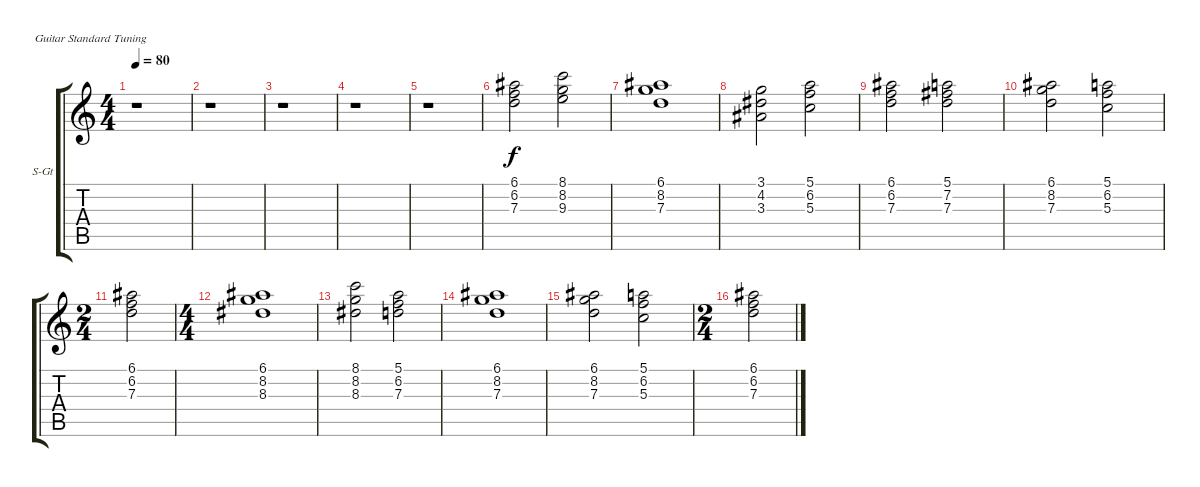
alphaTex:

\bracketExtendMode groupsimilarinstruments
\firstSystemTrackNameOrientation horizontal
\otherSystemsTrackNameOrientation horizontal
\track ("Lord 2" "S-Gt") {mute instrument drawbarorgan}
\staff {score tabs}
\tuning (E4 B3 G3 D3 A2 E2)
\displaytranspose 12
\ts (4 4)
\tempo 80
\clef g2
\ks c
r.1{dy f} |
r.1 |
r.1 |
r.1 |
r.1 |
(6.1 6.2 7.3).2 (8.1 8.2 9.3).2 |
(6.1 8.2 7.3).1 |
(3.1 4.2 3.3).2 (5.1 6.2 5.3).2 |
(6.1 6.2 7.3).2 (5.1 7.2 7.3).2 |
(6.1 8.2 7.3).2 (5.1 6.2 5.3).2 |
\ts (2 4)
(6.1 6.2 7.3).2 |
\ts (4 4)
(6.1 8.2 8.3).1 |
(8.1 8.2 8.3).2 (5.1 6.2 7.3).2 |
(6.1 8.2 7.3).1 |
(6.1 8.2 7.3).2 (5.1 6.2 5.3).2 |
\ts (2 4)
(6.1 6.2 7.3).2
